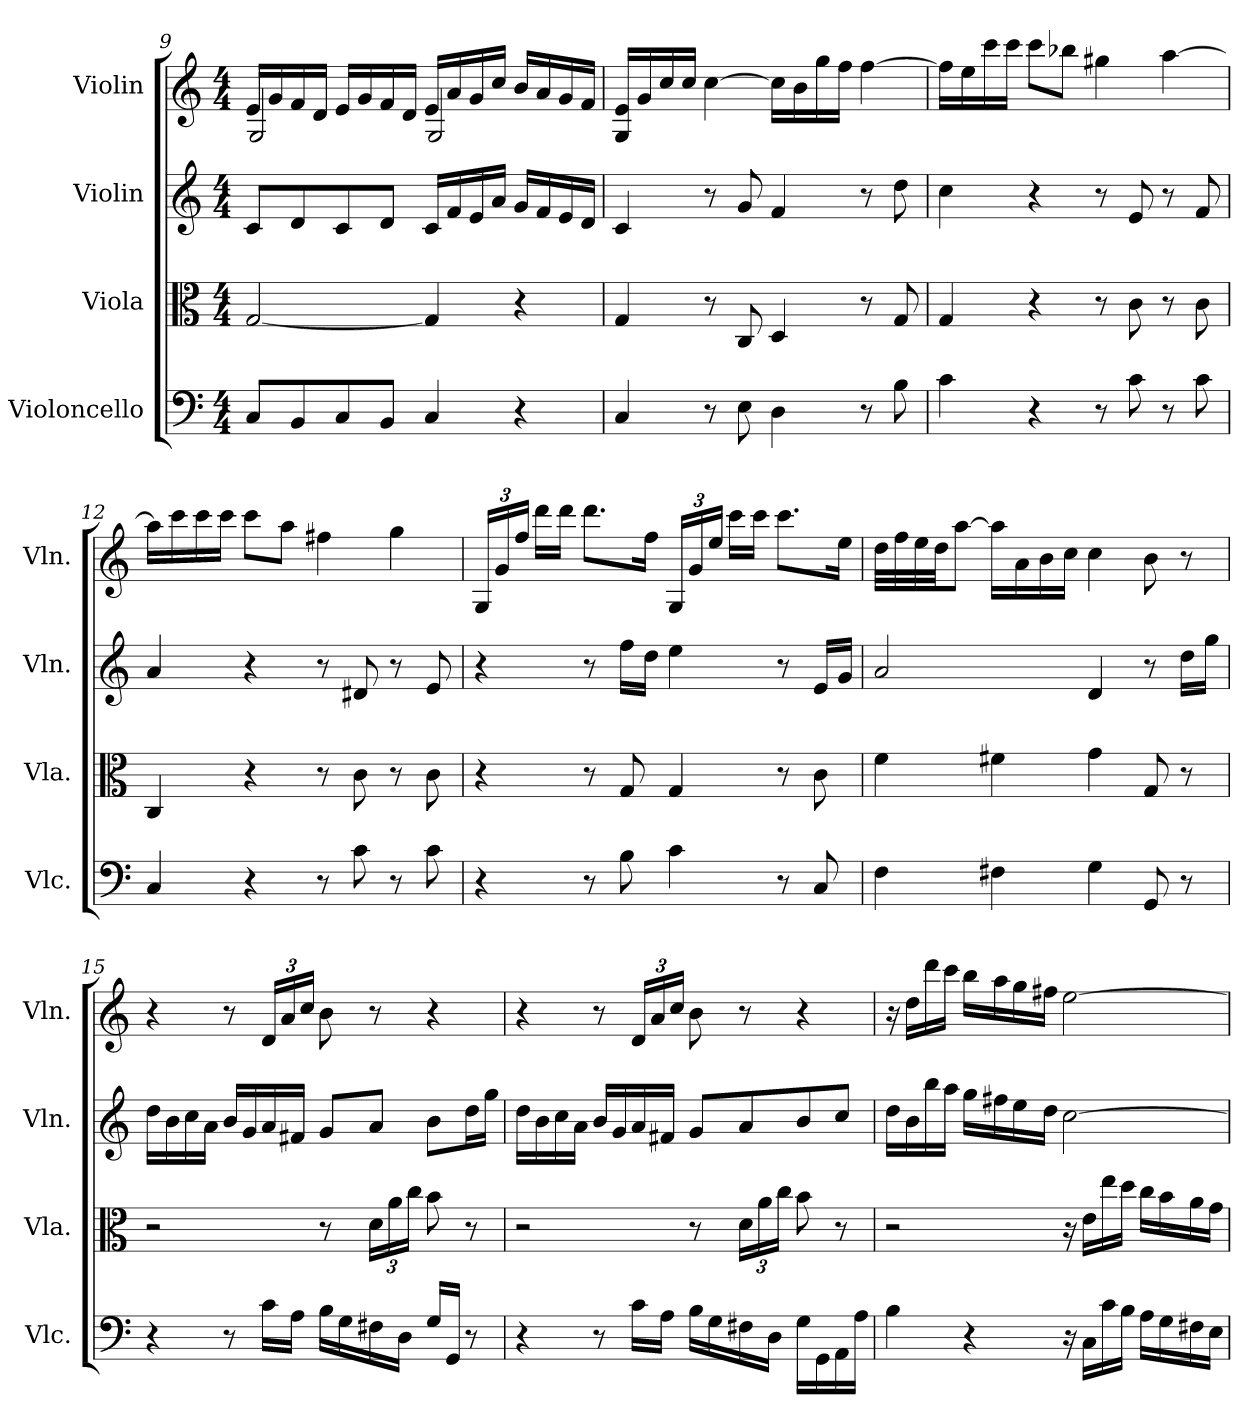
**kern	**kern	**kern	**kern
*part4	*part3	*part2	*part1
*staff4	*staff3	*staff2	*staff1
*I"Violoncello	*I"Viola	*I"Violin	*I"Violin
*I'Vlc.	*I'Vla.	*I'Vln.	*I'Vln.
*clefF4	*clefC3	*clefG2	*clefG2
*k[]	*k[]	*k[]	*k[]
*C:	*C:	*C:	*C:
*M4/4	*M4/4	*M4/4	*M4/4
=9	=9	=9	=9
*	*	*	*^
8C/L	[2G/	8c/L	16e/LL	2G/
.	.	.	16g/	.
8BB/	.	8d/	16f/	.
.	.	.	16d/JJ	.
8C/	.	8c/	16e/LL	.
.	.	.	16g/	.
8BB/J	.	8d/J	16f/	.
.	.	.	16d/JJ	.
4C/	4G/]	16c/LL	16e/LL	2G/
.	.	16f/	16a/	.
.	.	16e/	16g/	.
.	.	16a/JJ	16cc/JJ	.
4r	4r	16g/LL	16b/LL	.
.	.	16f/	16a/	.
.	.	16e/	16g/	.
.	.	16d/JJ	16f/JJ	.
*	*	*	*v	*v
=10	=10	=10	=10
4C/	4G/	4c/	16G/ 16e/LL
.	.	.	16g/
.	.	.	16cc/
.	.	.	16cc/JJ
8r	8r	8r	[4cc\
8E\	8C/	8g/	.
4D\	4D/	4f/	16cc\LL]
.	.	.	16b\
.	.	.	16gg\
.	.	.	16ff\JJ
8r	8r	8r	[4ff\
8B\	8G/	8dd\	.
=11	=11	=11	=11
4c\	4G/	4cc\	16ff\LL]
.	.	.	16ee\
.	.	.	16ccc\
.	.	.	16ccc\JJ
4r	4r	4r	8ccc\L
.	.	.	8bb-X\J
8r	8r	8r	4gg#X\
8c\	8c\	8e/	.
8r	8r	8r	[4aa\
8c\	8c\	8f/	.
=12	=12	=12	=12
4C/	4C/	4a/	16aa\LL]
.	.	.	16ccc\
.	.	.	16ccc\
.	.	.	16ccc\JJ
4r	4r	4r	8ccc\L
.	.	.	8aa\J
8r	8r	8r	4ff#X\
8c\	8c\	8d#X/	.
8r	8r	8r	4gg\
8c\	8c\	8e/	.
=13	=13	=13	=13
*	*	*	*Xbrackettup
4r	4r	4r	24G/LL
.	.	.	24g/
.	.	.	24ff/JJ
.	.	.	16ddd\LL
.	.	.	16ddd\JJ
8r	8r	8r	8.ddd\L
8B\	8G/	16ff\LL	.
.	.	16dd\JJ	16ff\Jk
4c\	4G/	4ee\	24G/LL
.	.	.	24g/
.	.	.	24ee/JJ
.	.	.	16ccc\LL
.	.	.	16ccc\JJ
8r	8r	8r	8.ccc\L
8C/	8c\	16e/LL	.
.	.	16g/JJ	16ee\Jk
=14	=14	=14	=14
4F\	4f\	2a/	32dd\LLL
.	.	.	32ff\
.	.	.	32ee\
.	.	.	32dd\JJ
.	.	.	[8aa\J
4F#X\	4f#X\	.	16aa\LL]
.	.	.	16a\
.	.	.	16b\
.	.	.	16cc\JJ
4G\	4g\	4d/	4cc\
8GG/	8G/	8r	8b\
8r	8r	16dd\LL	8r
.	.	16gg\JJ	.
=15	=15	=15	=15
4r	2r	16dd\LL	4r
.	.	16b\	.
.	.	16cc\	.
.	.	16a\JJ	.
8r	.	16b/LL	8r
.	.	16g/	.
16c\LL	.	16a/	24d/LL
.	.	.	24a/
16A\JJ	.	16f#X/JJ	.
.	.	.	24cc/JJ
16B\LL	8r	8g/L	8b\
16G\	.	.	.
*	*Xbrackettup	*	*
16F#X\	24d\LL	8a/J	8r
.	24a\	.	.
16D\JJ	.	.	.
.	24cc\JJ	.	.
16G/LL	8b\	8b\L	4r
16GG/JJ	.	.	.
8r	8r	16dd\L	.
.	.	16gg\JJ	.
=16	=16	=16	=16
4r	2r	16dd\LL	4r
.	.	16b\	.
.	.	16cc\	.
.	.	16a\JJ	.
8r	.	16b/LL	8r
.	.	16g/	.
16c\LL	.	16a/	24d/LL
.	.	.	24a/
16A\JJ	.	16f#X/JJ	.
.	.	.	24cc/JJ
16B\LL	8r	8g/L	8b\
16G\	.	.	.
16F#X\	24d\LL	8a/	8r
.	24a\	.	.
16D\JJ	.	.	.
.	24cc\JJ	.	.
16G\LL	8b\	8b/	4r
16GG\	.	.	.
16AA\	8r	8cc/J	.
16A\JJ	.	.	.
=17	=17	=17	=17
4B\	2r	16dd\LL	16r
.	.	16b\	16dd\LL
.	.	16bb\	16ddd\
.	.	16aa\JJ	16ccc\JJ
4r	.	16gg\LL	16bb\LL
.	.	16ff#X\	16aa\
.	.	16ee\	16gg\
.	.	16dd\JJ	16ff#X\JJ
16r	16r	[2cc\	[2ee\
16C\LL	16e\LL	.	.
16c\	16ee\	.	.
16B\JJ	16dd\JJ	.	.
16A\LL	16cc\LL	.	.
16G\	16b\	.	.
16F#X\	16a\	.	.
16E\JJ	16g\JJ	.	.
=	=	=	=
*-	*-	*-	*-
